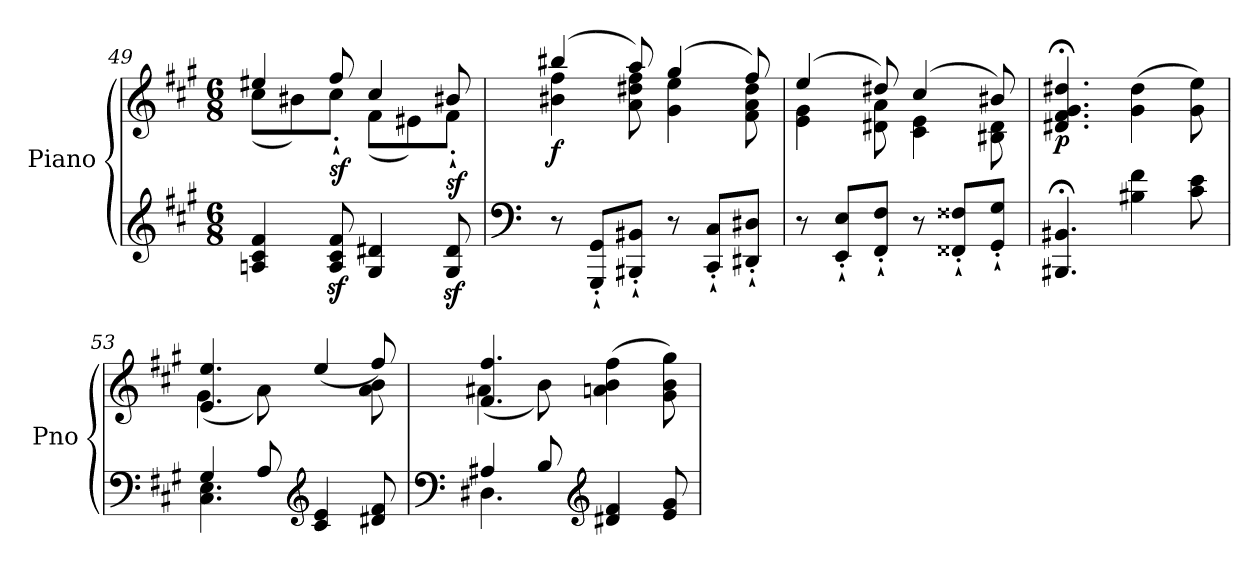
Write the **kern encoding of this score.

**kern	**kern	**dynam
*part1	*part1	*part1
*staff2	*staff1	*staff1/2
*I"Piano	*	*
*I'Pno	*	*
*clefG2	*clefG2	*
*k[f#c#g#]	*k[f#c#g#]	*
*M6/8	*M6/8	*
=49	=49	=49
*	*^	*
4An/ 4c#/ 4f#/	4ee#X/	(8cc#\L	.
.	.	8b#X\)	.
!	!	!	!LO:DY:b
8A/z< 8c#/z< 8f#/z<	8ff#/	8cc#`'\J	sf
4G#/ 4d#X/	4cc#/	(8f#\L	.
.	.	8e#X\)	.
!	!	!	!LO:DY:b
8G#/z< 8d#/z<	8b#X/	8f#`'\J	sf
=50	=50	=50	=50
*clefF4	*	*	*
!	!	!	!LO:DY:b
8r	(4bb#X/	4b#X\ 4ff#\	f
8GGG#/`' 8GG#/`'L	.	.	.
8BBB#X/`' 8BB#X/`'J	8aa/)	8a\ 8dd#X\ 8ff#\	.
8r	(4gg#/	4g#\ 4ee\	.
8CC#/`' 8C#/`'L	.	.	.
8DD#X/`' 8D#X/`'J	8ff#/)	8f#\ 8a\ 8dd#\	.
!!LO:LB:g=z	!!
=51	=51	=51	=51
8r	(4ee/	4e\ 4g#\	.
8EE/`' 8E/`'L	.	.	.
8FF#/`' 8F#/`'J	8dd#X/)	8d#X\ 8a\	.
8r	(4cc#/	4c#\ 4e\	.
8FF##X/`' 8F##X/`'L	.	.	.
8GG#/`' 8G#/`'J	8b#X/)	8B#X\ 8d#\	.
=52	=52	=52	=52
!	!	!	!LO:DY:b
*	*v	*v	*
4.BBB#X/; 4.BB#X/;	4.d#X/;< 4.f#/;< 4.g#/;< 4.dd#X/;<	p
!	!	!LO:DY:b
4B#X\ 4f#\	(4g#\ 4dd#\	other-dynamics
8c#\ 8e\	8g#\ 8ee\)	.
=53	=53	=53
*^	*^	*
4G#/	4.C#\ 4.E\	4.e/ 4.ee/	(>4g#\	.
8A/	.	.	8a\)	.
*clefG2	*	*	*	*
4c#/ 4e/	4.ryy	(4ee/	4ryy	.
8d#X/ 8f#/	.	8ff#/)	8a\ 8b\	.
=54	=54	=54	=54	=54
*clefF4	*	*	*	*
4A#X/	4.D#X\	4.f#/ 4.ff#/	(>4a#X\	.
8B/	.	.	8b\)	.
*clefG2	*	*	*	*
4d#X/ 4f#/	4.ryy	(>4an\ 4b\ 4ff#\	4.ryy	.
8e/ 8g#/	.	8g#\ 8b\ 8gg#\)	.	.
*v	*v	*	*	*
*	*v	*v	*
=	=	=
*-	*-	*-
